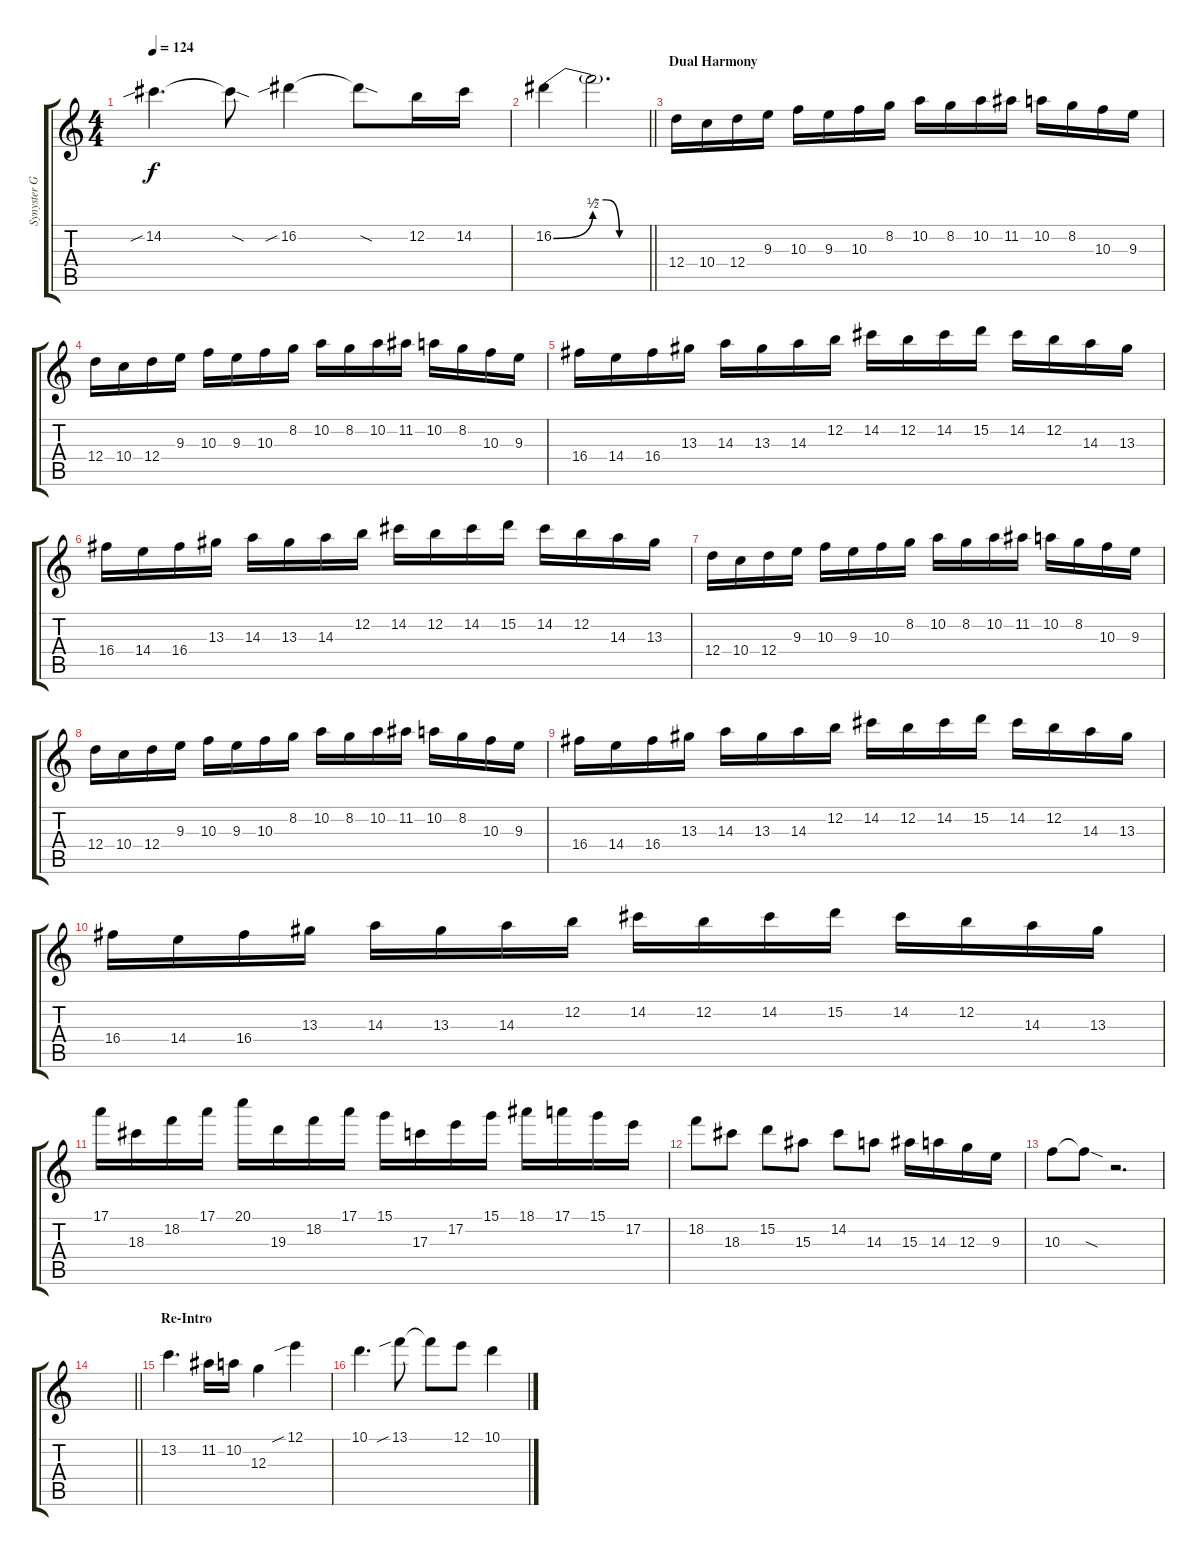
\track ("Synyster Gates" "Synyster G") {instrument distortionguitar}
\staff {score tabs}
\tuning (E4 B3 G3 D3 A2 D2) {hide}
\ts (4 4)
\tempo 124
\clef g2
\ks c
14.2{sib}.4{d dy f} 14.2{sod t}.8 16.2{sib}.4 16.2{sod t}.8 12.2.16 14.2.16 |
\barLineRight lightlight
16.2{be (bend 0 0 60 2)}.4 16.2{be (custom 0 4 15 4 30 0 60 0) t}.2{d} |
\section ("" "Dual Harmony")
12.4.16 10.4.16 12.4.16 9.3.16 10.3.16 9.3.16 10.3.16 8.2.16 10.2.16 8.2.16 10.2.16 11.2.16 10.2.16 8.2.16 10.3.16 9.3.16 |
12.4.16 10.4.16 12.4.16 9.3.16 10.3.16 9.3.16 10.3.16 8.2.16 10.2.16 8.2.16 10.2.16 11.2.16 10.2.16 8.2.16 10.3.16 9.3.16 |
16.4.16 14.4.16 16.4.16 13.3.16 14.3.16 13.3.16 14.3.16 12.2.16 14.2.16 12.2.16 14.2.16 15.2.16 14.2.16 12.2.16 14.3.16 13.3.16 |
16.4.16 14.4.16 16.4.16 13.3.16 14.3.16 13.3.16 14.3.16 12.2.16 14.2.16 12.2.16 14.2.16 15.2.16 14.2.16 12.2.16 14.3.16 13.3.16 |
12.4.16 10.4.16 12.4.16 9.3.16 10.3.16 9.3.16 10.3.16 8.2.16 10.2.16 8.2.16 10.2.16 11.2.16 10.2.16 8.2.16 10.3.16 9.3.16 |
12.4.16 10.4.16 12.4.16 9.3.16 10.3.16 9.3.16 10.3.16 8.2.16 10.2.16 8.2.16 10.2.16 11.2.16 10.2.16 8.2.16 10.3.16 9.3.16 |
16.4.16 14.4.16 16.4.16 13.3.16 14.3.16 13.3.16 14.3.16 12.2.16 14.2.16 12.2.16 14.2.16 15.2.16 14.2.16 12.2.16 14.3.16 13.3.16 |
16.4.16 14.4.16 16.4.16 13.3.16 14.3.16 13.3.16 14.3.16 12.2.16 14.2.16 12.2.16 14.2.16 15.2.16 14.2.16 12.2.16 14.3.16 13.3.16 |
17.1.16 18.3.16 18.2.16 17.1.16 20.1.16 19.3.16 18.2.16 17.1.16 15.1.16 17.3.16 17.2.16 15.1.16 18.1.16 17.1.16 15.1.16 17.2.16 |
18.2.8 18.3.8 15.2.8 15.3.8 14.2.8 14.3.8 15.3.16 14.3.16 12.3.16 9.3.16 |
10.3.8 10.3{sod t}.8 r.2{d} |
\barLineRight lightlight
|
\section ("" "Re-Intro")
13.2.4{d volume 11} 11.2.16 10.2.16 12.3.4 12.1{sib}.4 |
10.1.4{d} 13.1{sib}.8 13.1{t}.8 12.1.8 10.1.4
